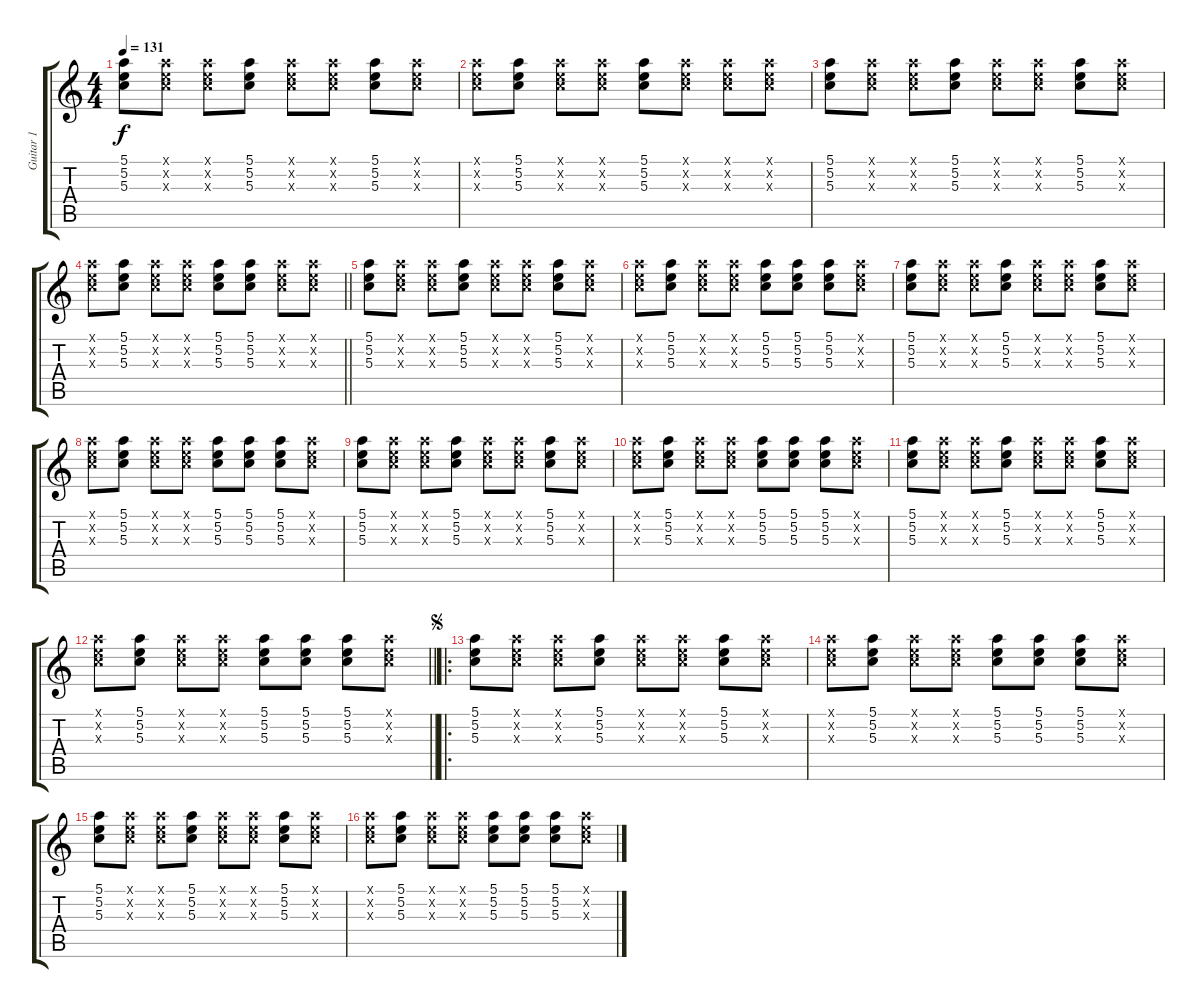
\track ("Guitar 1" "Guitar 1") {instrument electricguitarclean}
\staff {score tabs}
\tuning (E4 B3 G3 D3 A2 E2) {hide}
\ts (4 4)
\tempo 131
\clef g2
\ks c
(5.1 5.2 5.3).8{dy f instrument electricguitarclean} (5.1{x} 5.2{x} 5.3{x}).8 (5.1{x} 5.2{x} 5.3{x}).8 (5.1 5.2 5.3).8 (5.1{x} 5.2{x} 5.3{x}).8 (5.1{x} 5.2{x} 5.3{x}).8 (5.1 5.2 5.3).8 (5.1{x} 5.2{x} 5.3{x}).8 |
(5.1{x} 5.2{x} 5.3{x}).8 (5.1 5.2 5.3).8 (5.1{x} 5.2{x} 5.3{x}).8 (5.1{x} 5.2{x} 5.3{x}).8 (5.1 5.2 5.3).8 (5.1{x} 5.2{x} 5.3{x}).8 (5.1{x} 5.2{x} 5.3{x}).8 (5.1{x} 5.2{x} 5.3{x}).8 |
(5.1 5.2 5.3).8 (5.1{x} 5.2{x} 5.3{x}).8 (5.1{x} 5.2{x} 5.3{x}).8 (5.1 5.2 5.3).8 (5.1{x} 5.2{x} 5.3{x}).8 (5.1{x} 5.2{x} 5.3{x}).8 (5.1 5.2 5.3).8 (5.1{x} 5.2{x} 5.3{x}).8 |
\barLineRight lightlight
(5.1{x} 5.2{x} 5.3{x}).8 (5.1 5.2 5.3).8 (5.1{x} 5.2{x} 5.3{x}).8 (5.1{x} 5.2{x} 5.3{x}).8 (5.1 5.2 5.3).8 (5.1 5.2 5.3).8 (5.1{x} 5.2{x} 5.3{x}).8 (5.1{x} 5.2{x} 5.3{x}).8 |
(5.1 5.2 5.3).8 (5.1{x} 5.2{x} 5.3{x}).8 (5.1{x} 5.2{x} 5.3{x}).8 (5.1 5.2 5.3).8 (5.1{x} 5.2{x} 5.3{x}).8 (5.1{x} 5.2{x} 5.3{x}).8 (5.1 5.2 5.3).8 (5.1{x} 5.2{x} 5.3{x}).8 |
(5.1{x} 5.2{x} 5.3{x}).8 (5.1 5.2 5.3).8 (5.1{x} 5.2{x} 5.3{x}).8 (5.1{x} 5.2{x} 5.3{x}).8 (5.1 5.2 5.3).8 (5.1 5.2 5.3).8 (5.1 5.2 5.3).8 (5.1{x} 5.2{x} 5.3{x}).8 |
(5.1 5.2 5.3).8 (5.1{x} 5.2{x} 5.3{x}).8 (5.1{x} 5.2{x} 5.3{x}).8 (5.1 5.2 5.3).8 (5.1{x} 5.2{x} 5.3{x}).8 (5.1{x} 5.2{x} 5.3{x}).8 (5.1 5.2 5.3).8 (5.1{x} 5.2{x} 5.3{x}).8 |
(5.1{x} 5.2{x} 5.3{x}).8 (5.1 5.2 5.3).8 (5.1{x} 5.2{x} 5.3{x}).8 (5.1{x} 5.2{x} 5.3{x}).8 (5.1 5.2 5.3).8 (5.1 5.2 5.3).8 (5.1 5.2 5.3).8 (5.1{x} 5.2{x} 5.3{x}).8 |
(5.1 5.2 5.3).8 (5.1{x} 5.2{x} 5.3{x}).8 (5.1{x} 5.2{x} 5.3{x}).8 (5.1 5.2 5.3).8 (5.1{x} 5.2{x} 5.3{x}).8 (5.1{x} 5.2{x} 5.3{x}).8 (5.1 5.2 5.3).8 (5.1{x} 5.2{x} 5.3{x}).8 |
(5.1{x} 5.2{x} 5.3{x}).8 (5.1 5.2 5.3).8 (5.1{x} 5.2{x} 5.3{x}).8 (5.1{x} 5.2{x} 5.3{x}).8 (5.1 5.2 5.3).8 (5.1 5.2 5.3).8 (5.1 5.2 5.3).8 (5.1{x} 5.2{x} 5.3{x}).8 |
(5.1 5.2 5.3).8 (5.1{x} 5.2{x} 5.3{x}).8 (5.1{x} 5.2{x} 5.3{x}).8 (5.1 5.2 5.3).8 (5.1{x} 5.2{x} 5.3{x}).8 (5.1{x} 5.2{x} 5.3{x}).8 (5.1 5.2 5.3).8 (5.1{x} 5.2{x} 5.3{x}).8 |
\barLineRight lightlight
(5.1{x} 5.2{x} 5.3{x}).8 (5.1 5.2 5.3).8 (5.1{x} 5.2{x} 5.3{x}).8 (5.1{x} 5.2{x} 5.3{x}).8 (5.1 5.2 5.3).8 (5.1 5.2 5.3).8 (5.1 5.2 5.3).8 (5.1{x} 5.2{x} 5.3{x}).8 |
\ro
\jump segno
(5.1 5.2 5.3).8 (5.1{x} 5.2{x} 5.3{x}).8 (5.1{x} 5.2{x} 5.3{x}).8 (5.1 5.2 5.3).8 (5.1{x} 5.2{x} 5.3{x}).8 (5.1{x} 5.2{x} 5.3{x}).8 (5.1 5.2 5.3).8 (5.1{x} 5.2{x} 5.3{x}).8 |
(5.1{x} 5.2{x} 5.3{x}).8 (5.1 5.2 5.3).8 (5.1{x} 5.2{x} 5.3{x}).8 (5.1{x} 5.2{x} 5.3{x}).8 (5.1 5.2 5.3).8 (5.1 5.2 5.3).8 (5.1 5.2 5.3).8 (5.1{x} 5.2{x} 5.3{x}).8 |
(5.1 5.2 5.3).8 (5.1{x} 5.2{x} 5.3{x}).8 (5.1{x} 5.2{x} 5.3{x}).8 (5.1 5.2 5.3).8 (5.1{x} 5.2{x} 5.3{x}).8 (5.1{x} 5.2{x} 5.3{x}).8 (5.1 5.2 5.3).8 (5.1{x} 5.2{x} 5.3{x}).8 |
(5.1{x} 5.2{x} 5.3{x}).8 (5.1 5.2 5.3).8 (5.1{x} 5.2{x} 5.3{x}).8 (5.1{x} 5.2{x} 5.3{x}).8 (5.1 5.2 5.3).8 (5.1 5.2 5.3).8 (5.1 5.2 5.3).8 (5.1{x} 5.2{x} 5.3{x}).8
